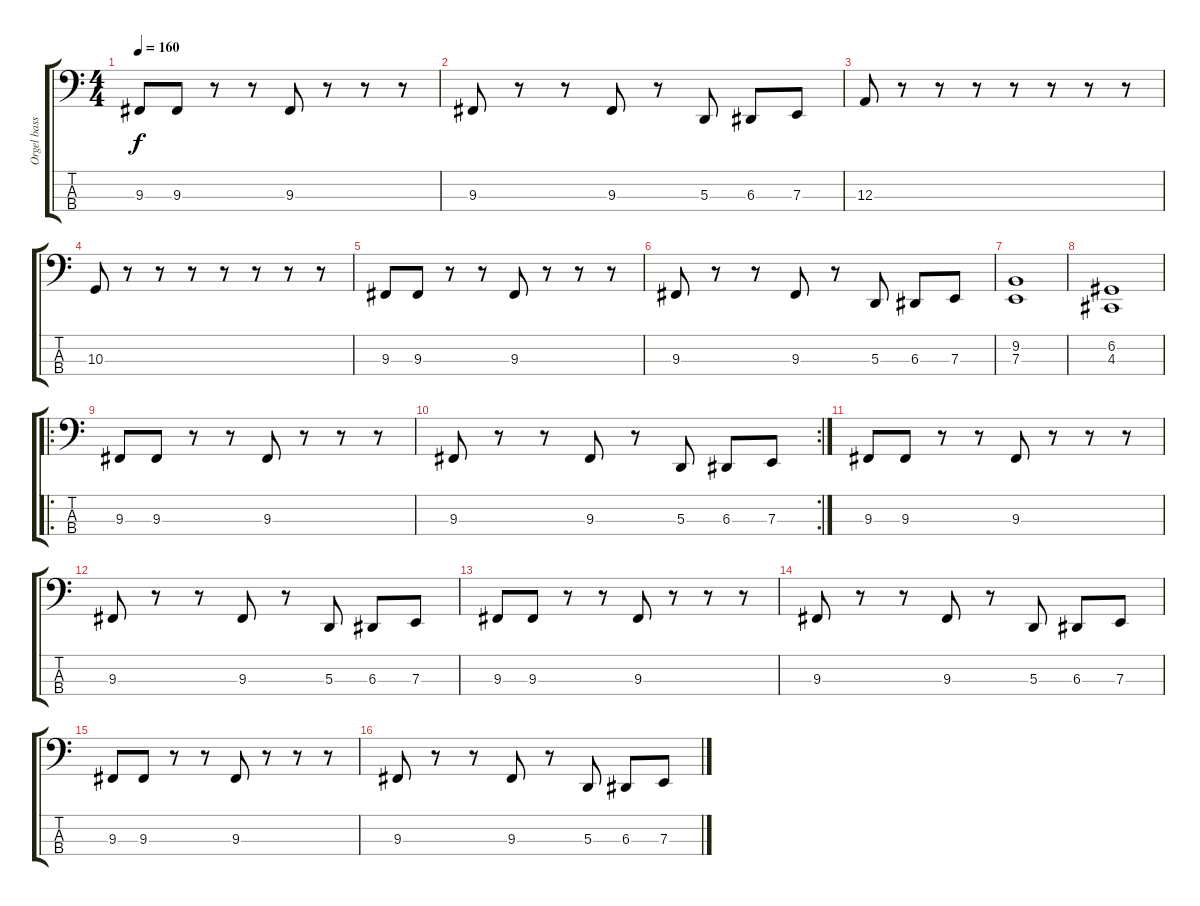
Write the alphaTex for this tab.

\track ("Orgel bass" "Orgel bass") {instrument reedorgan}
\staff {score tabs}
\tuning (G2 D2 A1 E1) {hide}
\ts (4 4)
\tempo 160
\clef f4
\ks c
9.3.8{dy f} 9.3.8 r.8 r.8 9.3.8 r.8 r.8 r.8 |
9.3.8 r.8 r.8 9.3.8 r.8 5.3.8 6.3.8 7.3.8 |
12.3.8 r.8 r.8 r.8 r.8 r.8 r.8 r.8 |
10.3.8 r.8 r.8 r.8 r.8 r.8 r.8 r.8 |
9.3.8 9.3.8 r.8 r.8 9.3.8 r.8 r.8 r.8 |
9.3.8 r.8 r.8 9.3.8 r.8 5.3.8 6.3.8 7.3.8 |
(9.2 7.3).1 |
(6.2 4.3).1 |
\ro
9.3.8 9.3.8 r.8 r.8 9.3.8 r.8 r.8 r.8 |
\rc 2
9.3.8 r.8 r.8 9.3.8 r.8 5.3.8 6.3.8 7.3.8 |
9.3.8 9.3.8 r.8 r.8 9.3.8 r.8 r.8 r.8 |
9.3.8 r.8 r.8 9.3.8 r.8 5.3.8 6.3.8 7.3.8 |
9.3.8 9.3.8 r.8 r.8 9.3.8 r.8 r.8 r.8 |
9.3.8 r.8 r.8 9.3.8 r.8 5.3.8 6.3.8 7.3.8 |
9.3.8 9.3.8 r.8 r.8 9.3.8 r.8 r.8 r.8 |
9.3.8 r.8 r.8 9.3.8 r.8 5.3.8 6.3.8 7.3.8
